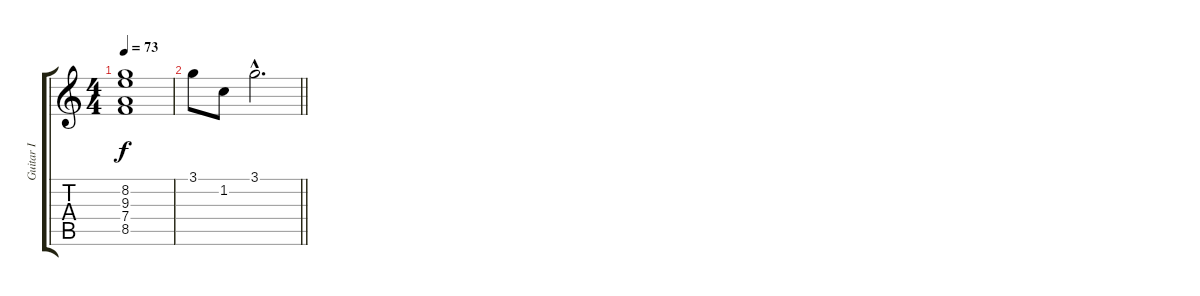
\track ("Guitar I" "Guitar I") {instrument electricguitarjazz}
\staff {score tabs}
\tuning (E4 B3 G3 D3 A2 E2) {hide}
\ts (4 4)
\tempo 73
\clef g2
\ks c
(8.2 9.3 7.4 8.5).1{dy f} |
\barLineRight lightlight
3.1.8 1.2.8 3.1{hac}.2{d}
